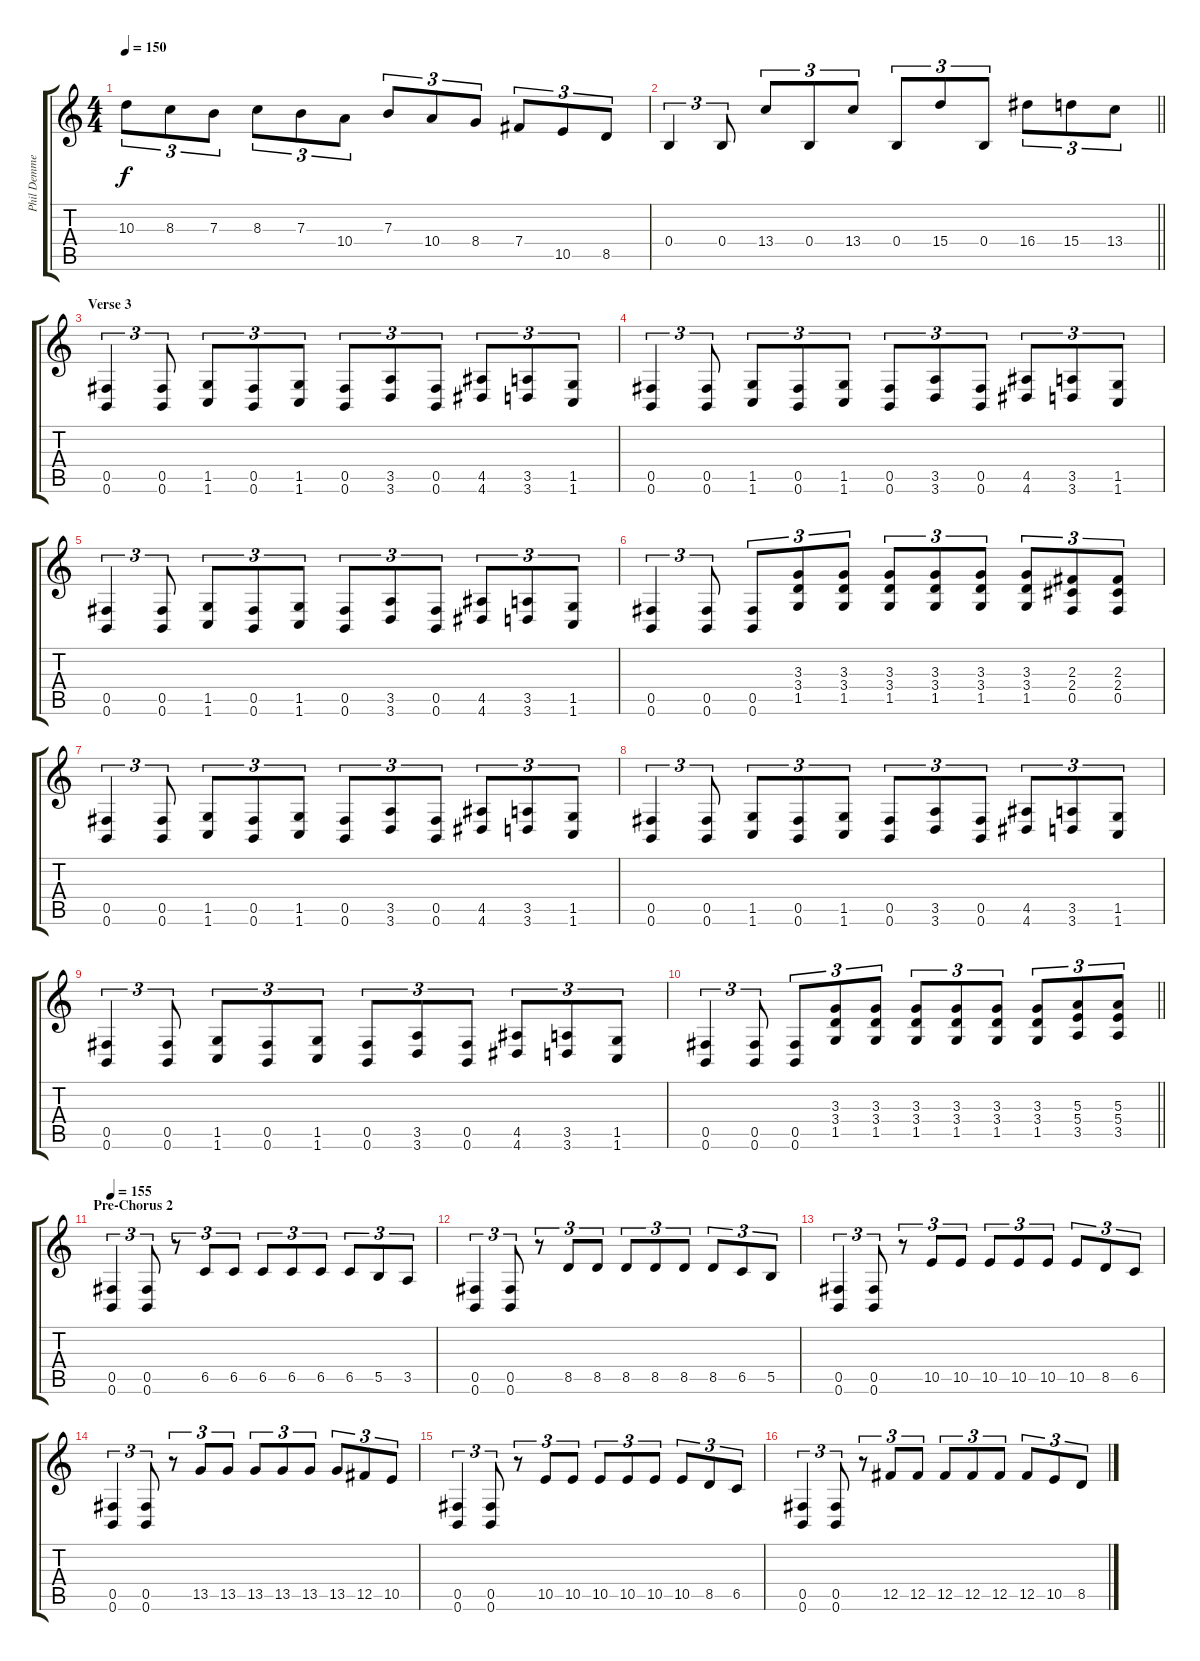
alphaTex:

\track ("Phil Demmel" "Phil Demme") {instrument distortionguitar}
\staff {score tabs}
\tuning (Db4 Ab3 E3 B2 Gb2 B1) {hide}
\ts (4 4)
\tempo 150
\clef g2
\ks c
10.3.8{tu (3 2) dy f} 8.3.8{tu (3 2)} 7.3.8{tu (3 2)} 8.3.8{tu (3 2)} 7.3.8{tu (3 2)} 10.4.8{tu (3 2)} 7.3.8{tu (3 2)} 10.4.8{tu (3 2)} 8.4.8{tu (3 2)} 7.4.8{tu (3 2)} 10.5.8{tu (3 2)} 8.5.8{tu (3 2)} |
\barLineRight lightlight
0.4.4{tu (3 2)} 0.4.8{tu (3 2)} 13.4.8{tu (3 2)} 0.4.8{tu (3 2)} 13.4.8{tu (3 2)} 0.4.8{tu (3 2)} 15.4.8{tu (3 2)} 0.4.8{tu (3 2)} 16.4.8{tu (3 2)} 15.4.8{tu (3 2)} 13.4.8{tu (3 2)} |
\section ("" "Verse 3")
(0.5 0.6).4{tu (3 2)} (0.5 0.6).8{tu (3 2)} (1.5 1.6).8{tu (3 2)} (0.5 0.6).8{tu (3 2)} (1.5 1.6).8{tu (3 2)} (0.5 0.6).8{tu (3 2)} (3.5 3.6).8{tu (3 2)} (0.5 0.6).8{tu (3 2)} (4.5 4.6).8{tu (3 2)} (3.5 3.6).8{tu (3 2)} (1.5 1.6).8{tu (3 2)} |
(0.5 0.6).4{tu (3 2)} (0.5 0.6).8{tu (3 2)} (1.5 1.6).8{tu (3 2)} (0.5 0.6).8{tu (3 2)} (1.5 1.6).8{tu (3 2)} (0.5 0.6).8{tu (3 2)} (3.5 3.6).8{tu (3 2)} (0.5 0.6).8{tu (3 2)} (4.5 4.6).8{tu (3 2)} (3.5 3.6).8{tu (3 2)} (1.5 1.6).8{tu (3 2)} |
(0.5 0.6).4{tu (3 2)} (0.5 0.6).8{tu (3 2)} (1.5 1.6).8{tu (3 2)} (0.5 0.6).8{tu (3 2)} (1.5 1.6).8{tu (3 2)} (0.5 0.6).8{tu (3 2)} (3.5 3.6).8{tu (3 2)} (0.5 0.6).8{tu (3 2)} (4.5 4.6).8{tu (3 2)} (3.5 3.6).8{tu (3 2)} (1.5 1.6).8{tu (3 2)} |
(0.5 0.6).4{tu (3 2)} (0.5 0.6).8{tu (3 2)} (0.5 0.6).8{tu (3 2)} (3.3 3.4 1.5).8{tu (3 2)} (3.3 3.4 1.5).8{tu (3 2)} (3.3 3.4 1.5).8{tu (3 2)} (3.3 3.4 1.5).8{tu (3 2)} (3.3 3.4 1.5).8{tu (3 2)} (3.3 3.4 1.5).8{tu (3 2)} (2.3 2.4 0.5).8{tu (3 2)} (2.3 2.4 0.5).8{tu (3 2)} |
(0.5 0.6).4{tu (3 2)} (0.5 0.6).8{tu (3 2)} (1.5 1.6).8{tu (3 2)} (0.5 0.6).8{tu (3 2)} (1.5 1.6).8{tu (3 2)} (0.5 0.6).8{tu (3 2)} (3.5 3.6).8{tu (3 2)} (0.5 0.6).8{tu (3 2)} (4.5 4.6).8{tu (3 2)} (3.5 3.6).8{tu (3 2)} (1.5 1.6).8{tu (3 2)} |
(0.5 0.6).4{tu (3 2)} (0.5 0.6).8{tu (3 2)} (1.5 1.6).8{tu (3 2)} (0.5 0.6).8{tu (3 2)} (1.5 1.6).8{tu (3 2)} (0.5 0.6).8{tu (3 2)} (3.5 3.6).8{tu (3 2)} (0.5 0.6).8{tu (3 2)} (4.5 4.6).8{tu (3 2)} (3.5 3.6).8{tu (3 2)} (1.5 1.6).8{tu (3 2)} |
(0.5 0.6).4{tu (3 2)} (0.5 0.6).8{tu (3 2)} (1.5 1.6).8{tu (3 2)} (0.5 0.6).8{tu (3 2)} (1.5 1.6).8{tu (3 2)} (0.5 0.6).8{tu (3 2)} (3.5 3.6).8{tu (3 2)} (0.5 0.6).8{tu (3 2)} (4.5 4.6).8{tu (3 2)} (3.5 3.6).8{tu (3 2)} (1.5 1.6).8{tu (3 2)} |
\barLineRight lightlight
(0.5 0.6).4{tu (3 2)} (0.5 0.6).8{tu (3 2)} (0.5 0.6).8{tu (3 2)} (3.3 3.4 1.5).8{tu (3 2)} (3.3 3.4 1.5).8{tu (3 2)} (3.3 3.4 1.5).8{tu (3 2)} (3.3 3.4 1.5).8{tu (3 2)} (3.3 3.4 1.5).8{tu (3 2)} (3.3 3.4 1.5).8{tu (3 2)} (5.3 5.4 3.5).8{tu (3 2)} (5.3 5.4 3.5).8{tu (3 2)} |
\section ("" "Pre-Chorus 2")
\tempo 155
(0.5 0.6).4{tu (3 2)} (0.5 0.6).8{tu (3 2)} r.8{tu (3 2)} 6.5.8{tu (3 2)} 6.5.8{tu (3 2)} 6.5.8{tu (3 2)} 6.5.8{tu (3 2)} 6.5.8{tu (3 2)} 6.5.8{tu (3 2)} 5.5.8{tu (3 2)} 3.5.8{tu (3 2)} |
(0.5 0.6).4{tu (3 2)} (0.5 0.6).8{tu (3 2)} r.8{tu (3 2)} 8.5.8{tu (3 2)} 8.5.8{tu (3 2)} 8.5.8{tu (3 2)} 8.5.8{tu (3 2)} 8.5.8{tu (3 2)} 8.5.8{tu (3 2)} 6.5.8{tu (3 2)} 5.5.8{tu (3 2)} |
(0.5 0.6).4{tu (3 2)} (0.5 0.6).8{tu (3 2)} r.8{tu (3 2)} 10.5.8{tu (3 2)} 10.5.8{tu (3 2)} 10.5.8{tu (3 2)} 10.5.8{tu (3 2)} 10.5.8{tu (3 2)} 10.5.8{tu (3 2)} 8.5.8{tu (3 2)} 6.5.8{tu (3 2)} |
(0.5 0.6).4{tu (3 2)} (0.5 0.6).8{tu (3 2)} r.8{tu (3 2)} 13.5.8{tu (3 2)} 13.5.8{tu (3 2)} 13.5.8{tu (3 2)} 13.5.8{tu (3 2)} 13.5.8{tu (3 2)} 13.5.8{tu (3 2)} 12.5.8{tu (3 2)} 10.5.8{tu (3 2)} |
(0.5 0.6).4{tu (3 2)} (0.5 0.6).8{tu (3 2)} r.8{tu (3 2)} 10.5.8{tu (3 2)} 10.5.8{tu (3 2)} 10.5.8{tu (3 2)} 10.5.8{tu (3 2)} 10.5.8{tu (3 2)} 10.5.8{tu (3 2)} 8.5.8{tu (3 2)} 6.5.8{tu (3 2)} |
(0.5 0.6).4{tu (3 2)} (0.5 0.6).8{tu (3 2)} r.8{tu (3 2)} 12.5.8{tu (3 2)} 12.5.8{tu (3 2)} 12.5.8{tu (3 2)} 12.5.8{tu (3 2)} 12.5.8{tu (3 2)} 12.5.8{tu (3 2)} 10.5.8{tu (3 2)} 8.5.8{tu (3 2)}
